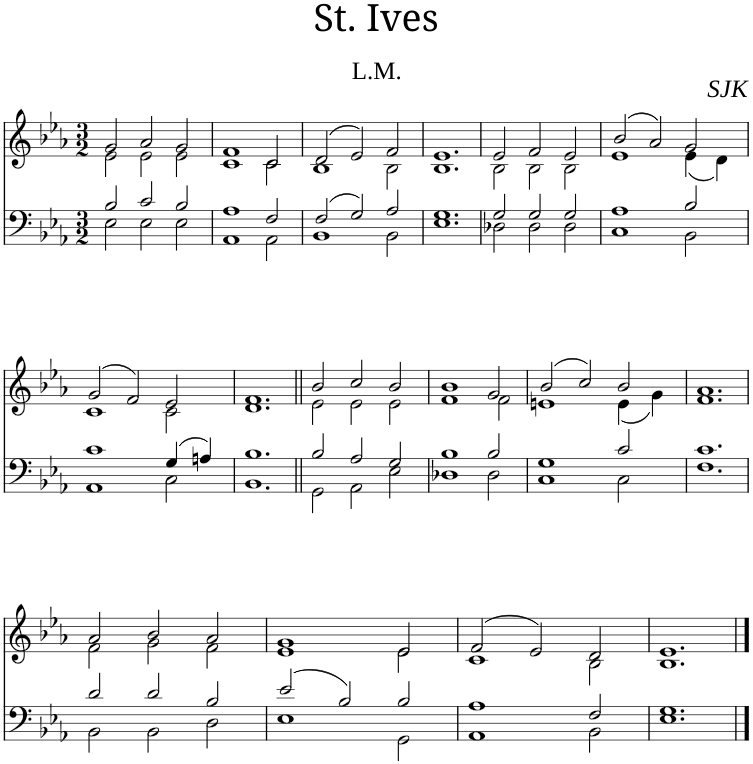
**kern	**kern
*part1	*part1
*staff2	*staff1
*I"Piano	*
*I'Pno	*
*clefF4	*clefG2
*k[b-e-a-]	*k[b-e-a-]
*M3/2	*M3/2
=1	=1
*^	*^
2B-/	2E-\	2g/	2e-\
2c/	2E-\	2a-/	2e-\
2B-/	2E-\	2g/	2e-\
=2	=2	=2	=2
1A-	1AA-	1f	1c
2F/	2AA-\	2c/	2c\
=3	=3	=3	=3
2F/	1BB-	(2d/	1B-
2G/	.	2e-/)	.
2A-/	2BB-\	2f/	2B-\
=4	=4	=4	=4
1.G	1.E-	1.e-	1.B-
=5	=5	=5	=5
2G/	2D-X\	2e-/	2B-\
2G/	2D-\	2f/	2B-\
2G/	2D-\	2e-/	2B-\
=6	=6	=6	=6
1A-	1C	(2b-/	1e-
.	.	2a-/)	.
2B-/	2BB-\	2g/	(4e-\
.	.	.	4d\)
!!LO:LB:g=z	!!
=7	=7	=7	=7
1c	1AA-	(2g/	1c
.	.	2f/)	.
4G/	2C\	2e-/	2c\
4An/	.	.	.
=8	=8	=8	=8
1.B-	1.BB-	1.f	1.d
=9||	=9||	=9||	=9||
2B-/	2GG\	2b-/	2e-\
2A-/	2AA-\	2cc/	2e-\
2G/	2E-\	2b-/	2e-\
=10	=10	=10	=10
1B-	1D-X	1b-	1f
2B-/	2D-\	2g/	2f\
=11	=11	=11	=11
1G	1C	(2b-/	1en
.	.	2cc/)	.
2c/	2C\	2b-/	(4e\
.	.	.	4g\)
=12	=12	=12	=12
1.c	1.F	1.a-	1.f
!!LO:LB:g=z	!!
=13	=13	=13	=13
2d/	2BB-\	2a-/	2f\
2d/	2BB-\	2b-/	2g\
2B-/	2D\	2a-/	2f\
=14	=14	=14	=14
2e-/	1E-	1g	1e-
2B-/	.	.	.
2B-/	2GG\	2e-/	2e-\
=15	=15	=15	=15
1A-	1AA-	(2f/	1c
.	.	2e-/)	.
2F/	2BB-\	2d/	2B-\
=16	=16	=16	=16
1.G	1.E-	1.e-	1.B-
*v	*v	*	*
*	*v	*v
==	==
*-	*-
